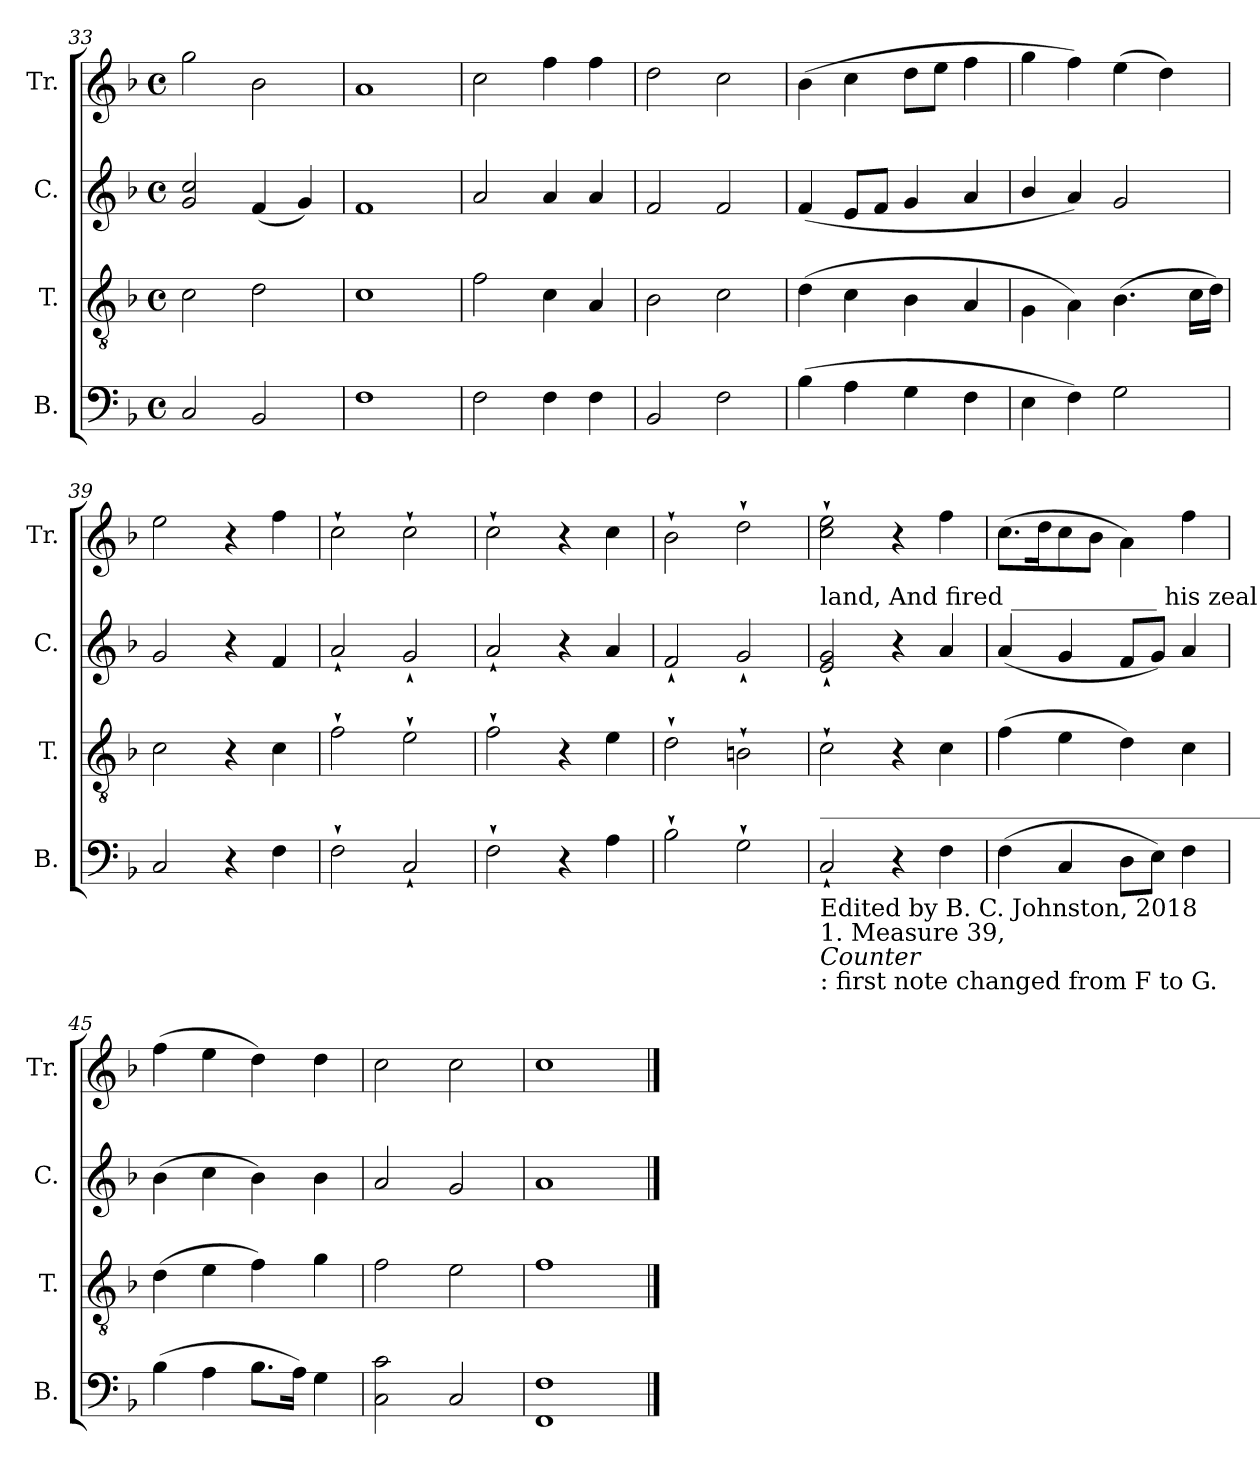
**kern	**kern	**kern	**kern
*part4	*part3	*part2	*part1
*staff4	*staff3	*staff2	*staff1
*I"B.	*I"T.	*I"C.	*I"Tr.
*I'B.	*I'T.	*I'C.	*I'Tr.
*clefF4	*clefGv2	*clefG2	*clefG2
*k[b-]	*k[b-]	*k[b-]	*k[b-]
*M4/4	*M4/4	*M4/4	*M4/4
*met(c)	*met(c)	*met(c)	*met(c)
=33	=33	=33	=33
2C/	2c\	2g/ 2cc/	2gg\
2BB-/	2d\	(4f/	2b-\
.	.	4g/)	.
=34	=34	=34	=34
1F	1c	1f	1a
=35	=35	=35	=35
2F\	2f\	2a/	2cc\
4F\	4c\	4a/	4ff\
4F\	4A/	4a/	4ff\
=36	=36	=36	=36
2BB-/	2B-\	2f/	2dd\
2F\	2c\	2f/	2cc\
=37	=37	=37	=37
(4B-\	(4d\	(4f/	(4b-\
4A\	4c\	8e/L	4cc\
.	.	8f/J	.
4G\	4B-\	4g/	8dd\L
.	.	.	8ee\J
4F\	4A/	4a/	4ff\
=38	=38	=38	=38
4E\	4G\	4b-/	4gg\
4F\)	4A\)	4a/)	4ff\)
2G\	(4.B-\	2g/	(4ee\
.	.	.	4dd\)
.	16c\LL	.	.
.	16d\JJ)	.	.
=39	=39	=39	=39
2C/	2c\	2g/	2ee\
4r	4r	4r	4r
4F\	4c\	4f/	4ff\
=40	=40	=40	=40
2F`\	2f`\	2a`/	2cc`\
2C`/	2e`\	2g`/	2cc`\
=41	=41	=41	=41
2F`\	2f`\	2a`/	2cc`\
4r	4r	4r	4r
4A\	4e\	4a/	4cc\
=42	=42	=42	=42
2B-`\	2d`\	2f`/	2b-`\
2G`\	2Bn`\	2g`/	2dd`\
=43	=43	=43	=43
!	!	!LO:TX:a:t=land,        And  fired ____________   his   zeal _______    a   –   long    the     road.	!
!LO:TX:a:t=__________________________________________________	!	!	!
!LO:TX:b:t=Edited by B. C. Johnston, 2018	!	!	!
!LO:TX:b:t=1. Measure 39,	!	!	!
!LO:TX:b:i:t=Counter	!	!	!
!LO:TX:b:t=&colon; first note changed from F to G.	!	!	!
2C`/	2c`\	2e/` 2g/`	2cc\` 2ee\`
4r	4r	4r	4r
4F\	4c\	4a/	4ff\
=44	=44	=44	=44
(4F\	(4f\	(4a/	(8.cc\L
.	.	.	16dd\K
4C/	4e\	4g/	8cc\
.	.	.	8b-\J
8D\L	4d\)	8f/L	4a\)
8E\J)	.	8g/J)	.
4F\	4c\	4a/	4ff\
=45	=45	=45	=45
(4B-\	(4d\	(4b-\	(4ff\
4A\	4e\	4cc\	4ee\
8.B-\L	4f\)	4b-\)	4dd\)
16A\Jk)	.	.	.
4G\	4g\	4b-\	4dd\
=46	=46	=46	=46
2C\ 2c\	2f\	2a/	2cc\
2C/	2e\	2g/	2cc\
=47	=47	=47	=47
1FF 1F	1f	1a	1cc
==	==	==	==
*-	*-	*-	*-
